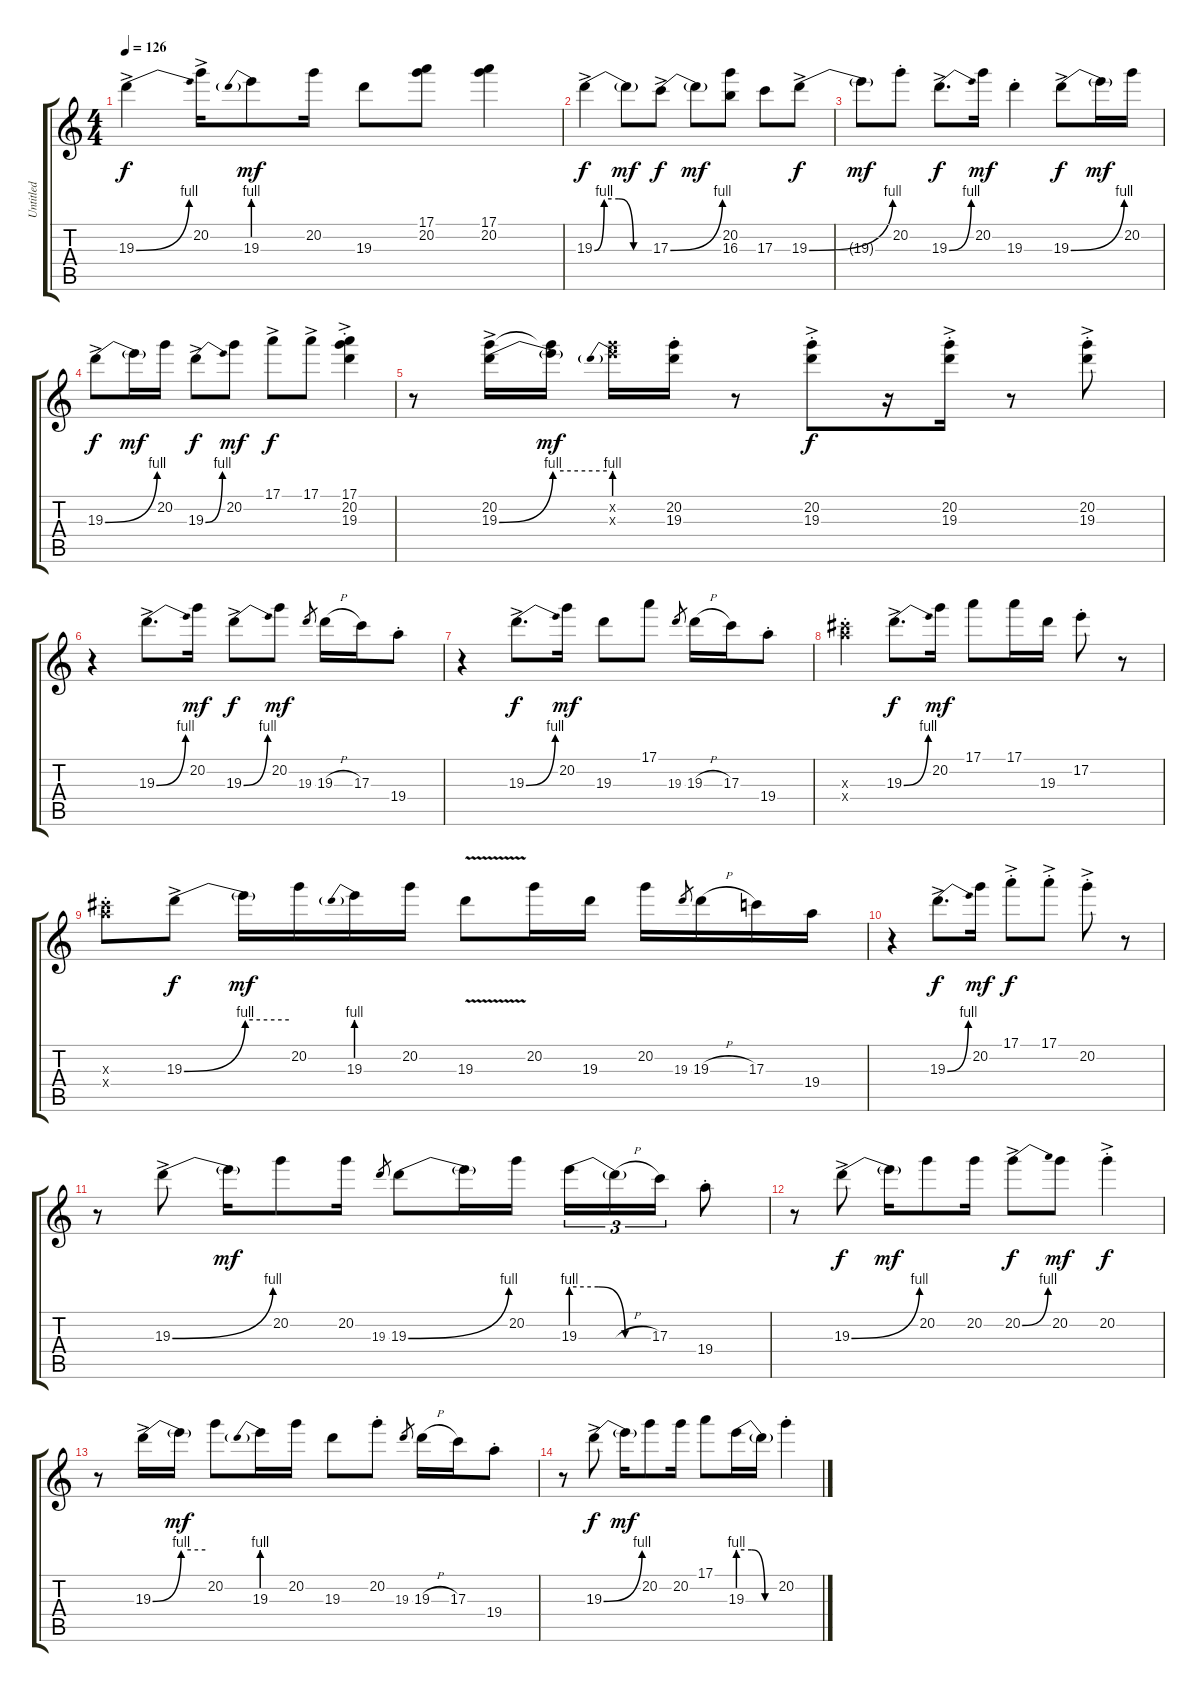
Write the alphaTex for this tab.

\track ("Untitled" "Untitled") {instrument overdrivenguitar}
\staff {score tabs}
\tuning (E4 B3 G3 D3 A2 E2) {hide}
\ts (4 4)
\tempo 126
\clef g2
\ks c
19.3{be (bend 0 0 60 4) ac}.4{dy f} 20.2{ac}.16 19.3{be (prebend 0 4 60 4)}.8{dy mf} 20.2.16 19.3.8 (17.1 20.2).8 (17.1 20.2).4 |
19.3{be (custom 0 0 10 4 25 4 40 0 60 0) ac}.4{dy f} 19.3{t}.8{dy mf} 17.3{be (bend 0 0 60 4) ac}.8{dy f} 17.3{t}.8{dy mf} (20.2 16.3).8 17.3.8 19.3{be (bend 0 0 60 4) ac}.8{dy f} |
19.3{t}.8{dy mf} 20.2{st}.8 19.3{be (bend 0 0 60 4) ac}.8{d dy f} 20.2.16{dy mf} 19.3{st}.4 19.3{be (bend 0 0 60 4) ac}.8{dy f} 19.3{t}.16{dy mf} 20.2.16 |
19.3{be (bend 0 0 60 4) ac}.8{dy f} 19.3{t}.16{dy mf} 20.2.16 19.3{be (bend 0 0 60 4) ac}.8{dy f} 20.2.8{dy mf} 17.1{ac}.8{dy f} 17.1{ac}.8 (17.1{ac st} 20.2{ac st} 19.3{ac st}).4 |
r.8 (20.2{ac} 19.3{be (bend 0 0 60 4) ac}).16 (20.2{t} 19.3{be (hold 0 4 60 4) t}).16{dy mf} (20.2{x} 19.3{be (prebend 0 4 60 4) x}).16 (20.2{st} 19.3{st}).16 r.8 (20.2{ac st} 19.3{ac st}).8{dy f} r.16 (20.2{ac st} 19.3{ac st}).16 r.8 (20.2{ac st} 19.3{ac st}).8 |
r.4 19.3{be (bend 0 0 60 4) ac}.8{d} 20.2.16{dy mf} 19.3{be (bend 0 0 60 4) ac}.8{dy f} 20.2.8{dy mf} 19.3.8{gr} 19.3{h}.16 17.3.16 19.4{st}.8 |
r.4 19.3{be (bend 0 0 60 4) ac}.8{d dy f} 20.2.16{dy mf} 19.3.8 17.1.8 19.3.8{gr} 19.3{h}.16 17.3.16 19.4{st}.8 |
(18.3{st x} 19.4{st x}).4 19.3{be (bend 0 0 60 4) ac}.8{d dy f} 20.2.16{dy mf} 17.1.8 17.1.16 19.3.16 17.2{st}.8 r.8 |
(18.3{st x} 19.4{st x}).8 19.3{be (bend 0 0 60 4) ac}.8{dy f} 19.3{be (hold 0 4 60 4) t}.16{dy mf} 20.2.16 19.3{be (prebend 0 4 60 4)}.16 20.2.16 19.3{v}.8 20.2.16 19.3.16 20.2.16 19.3.8{gr} 19.3{h}.16 17.3.16 19.4.16 |
r.4 19.3{be (bend 0 0 60 4) ac}.8{d dy f} 20.2.16{dy mf} 17.1{ac st}.8{dy f} 17.1{ac st}.8 20.2{ac st}.8 r.8 |
r.8 19.3{be (bend 0 0 60 4) ac}.8 19.3{t}.16{dy mf} 20.2.8 20.2.16 19.3.8{gr} 19.3{be (bend 0 0 60 4)}.8 19.3{t}.16 20.2.16 19.3{be (custom 0 4 20 4 40 0 60 0)}.16{tu (3 2)} 19.3{h t}.16{tu (3 2)} 17.3.16{tu (3 2)} 19.4{st}.8 |
r.8 19.3{be (bend 0 0 60 4) ac}.8{dy f} 19.3{t}.16{dy mf} 20.2.8 20.2.16 20.2{be (bend 0 0 60 4) ac}.8{dy f} 20.2.8{dy mf} 20.2{ac st}.4{dy f} |
r.8 19.3{be (bend 0 0 60 4) ac}.16 19.3{be (hold 0 4 60 4) t}.16{dy mf} 20.2.8 19.3{be (prebend 0 4 60 4)}.16 20.2.16 19.3.8 20.2{st}.8 19.3.8{gr} 19.3{h}.16 17.3.16 19.4{st}.8 |
r.8 19.3{be (bend 0 0 60 4) ac}.8{dy f} 19.3{t}.16{dy mf} 20.2.8 20.2.16 17.1.8 19.3{be (custom 0 4 20 4 40 0 60 0)}.16 19.3{t}.16 20.2{st}.4
